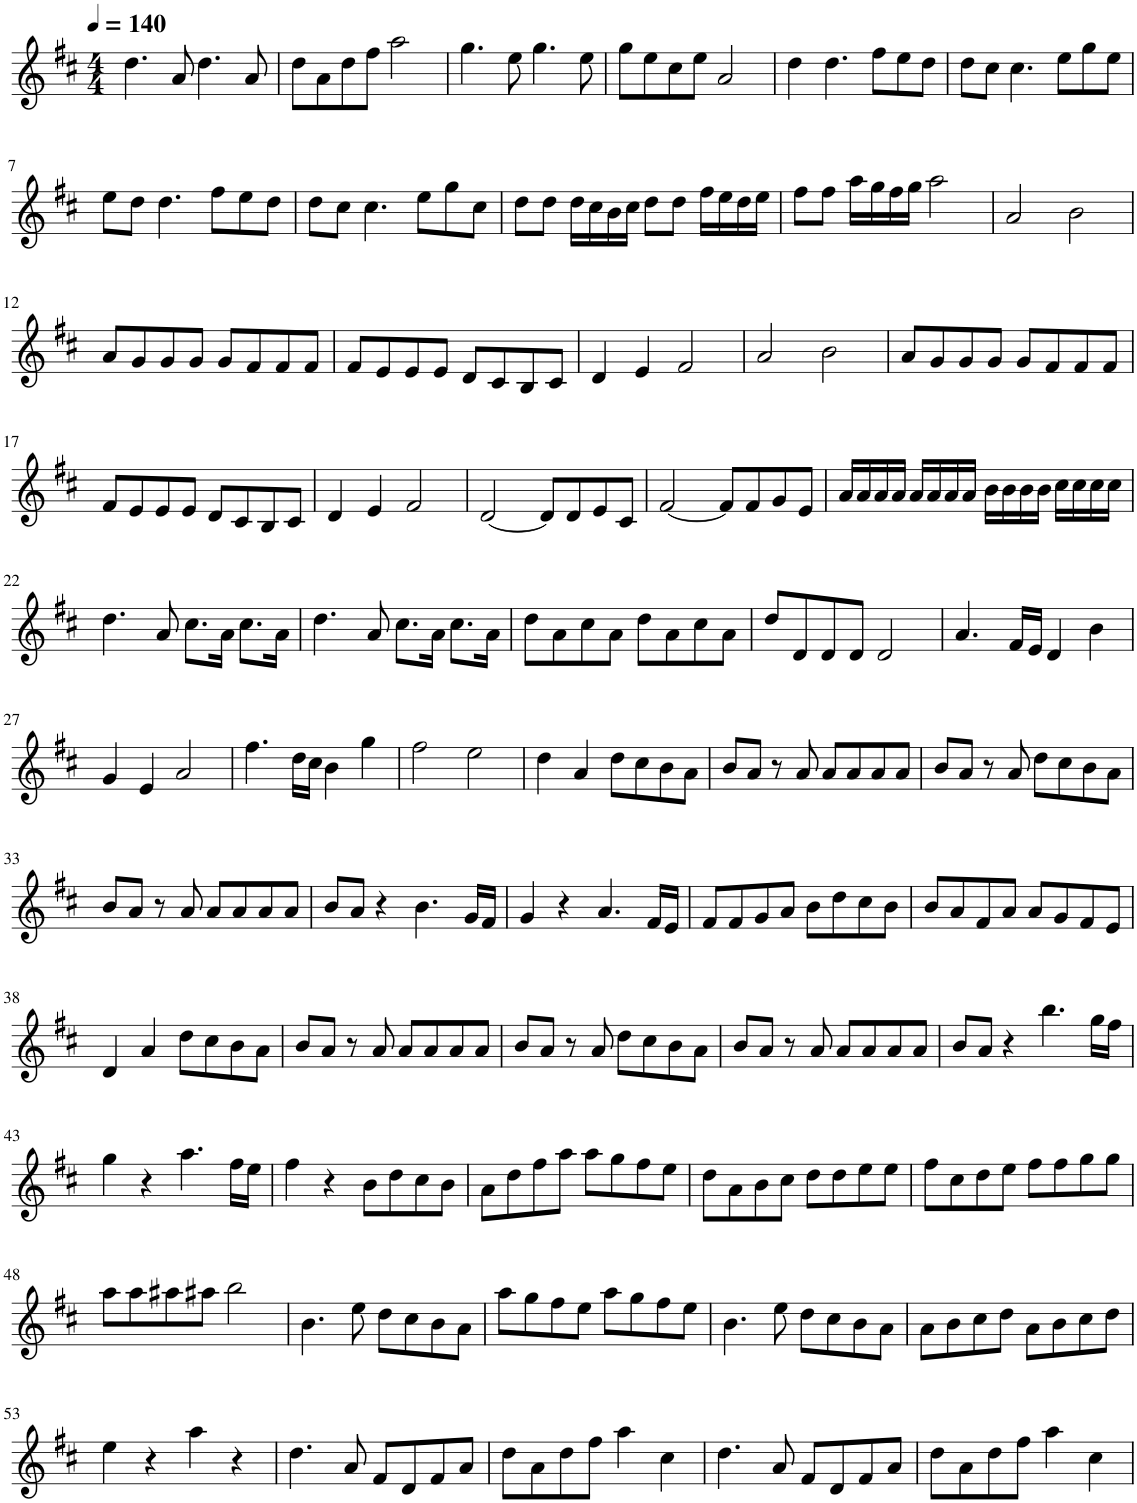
**kern
*part1
*staff1
*I"Violin
*I'Vln
*clefG2
*k[f#c#]
*M4/4
*MM140
=1
4.dd\
8a/
4.dd\
8a/
=2
8dd\L
8a\
8dd\
8ff#\J
2aa\
=3
4.gg\
8ee\
4.gg\
8ee\
=4
8gg\L
8ee\
8cc#\
8ee\J
2a/
=5
4dd\
4.dd\
8ff#\L
8ee\
8dd\J
=6
8dd\L
8cc#\J
4.cc#\
8ee\L
8gg\
8ee\J
!!LO:LB:g=z
=7
8ee\L
8dd\J
4.dd\
8ff#\L
8ee\
8dd\J
=8
8dd\L
8cc#\J
4.cc#\
8ee\L
8gg\
8cc#\J
=9
8dd\L
8dd\J
16dd\LL
16cc#\
16b\
16cc#\JJ
8dd\L
8dd\J
16ff#\LL
16ee\
16dd\
16ee\JJ
=10
8ff#\L
8ff#\J
16aa\LL
16gg\
16ff#\
16gg\JJ
2aa\
=11
2a/
2b\
!!LO:LB:g=z
=12
8a/L
8g/
8g/
8g/J
8g/L
8f#/
8f#/
8f#/J
=13
8f#/L
8e/
8e/
8e/J
8d/L
8c#/
8B/
8c#/J
=14
4d/
4e/
2f#/
=15
2a/
2b\
=16
8a/L
8g/
8g/
8g/J
8g/L
8f#/
8f#/
8f#/J
!!LO:LB:g=z
=17
8f#/L
8e/
8e/
8e/J
8d/L
8c#/
8B/
8c#/J
=18
4d/
4e/
2f#/
=19
[2d/
8d/L]
8d/
8e/
8c#/J
=20
[2f#/
8f#/L]
8f#/
8g/
8e/J
=21
16a/LL
16a/
16a/
16a/JJ
16a/LL
16a/
16a/
16a/JJ
16b\LL
16b\
16b\
16b\JJ
16cc#\LL
16cc#\
16cc#\
16cc#\JJ
!!LO:LB:g=z
=22
4.dd\
8a/
8.cc#\L
16a\Jk
8.cc#\L
16a\Jk
=23
4.dd\
8a/
8.cc#\L
16a\Jk
8.cc#\L
16a\Jk
=24
8dd\L
8a\
8cc#\
8a\J
8dd\L
8a\
8cc#\
8a\J
=25
8dd/L
8d/
8d/
8d/J
2d/
=26
4.a/
16f#/LL
16e/JJ
4d/
4b\
!!LO:LB:g=z
=27
4g/
4e/
2a/
=28
4.ff#\
16dd\LL
16cc#\JJ
4b\
4gg\
=29
2ff#\
2ee\
=30
4dd\
4a/
8dd\L
8cc#\
8b\
8a\J
=31
8b/L
8a/J
8r
8a/
8a/L
8a/
8a/
8a/J
=32
8b/L
8a/J
8r
8a/
8dd\L
8cc#\
8b\
8a\J
!!LO:LB:g=z
=33
8b/L
8a/J
8r
8a/
8a/L
8a/
8a/
8a/J
=34
8b/L
8a/J
4r
4.b\
16g/LL
16f#/JJ
=35
4g/
4r
4.a/
16f#/LL
16e/JJ
=36
8f#/L
8f#/
8g/
8a/J
8b\L
8dd\
8cc#\
8b\J
=37
8b/L
8a/
8f#/
8a/J
8a/L
8g/
8f#/
8e/J
!!LO:LB:g=z
=38
4d/
4a/
8dd\L
8cc#\
8b\
8a\J
=39
8b/L
8a/J
8r
8a/
8a/L
8a/
8a/
8a/J
=40
8b/L
8a/J
8r
8a/
8dd\L
8cc#\
8b\
8a\J
=41
8b/L
8a/J
8r
8a/
8a/L
8a/
8a/
8a/J
=42
8b/L
8a/J
4r
4.bb\
16gg\LL
16ff#\JJ
!!LO:LB:g=z
=43
4gg\
4r
4.aa\
16ff#\LL
16ee\JJ
=44
4ff#\
4r
8b\L
8dd\
8cc#\
8b\J
=45
8a\L
8dd\
8ff#\
8aa\J
8aa\L
8gg\
8ff#\
8ee\J
=46
8dd\L
8a\
8b\
8cc#\J
8dd\L
8dd\
8ee\
8ee\J
=47
8ff#\L
8cc#\
8dd\
8ee\J
8ff#\L
8ff#\
8gg\
8gg\J
!!LO:LB:g=z
=48
8aa\L
8aa\
8aa#X\
8aa#X\J
2bb\
=49
4.b\
8ee\
8dd\L
8cc#\
8b\
8a\J
=50
8aa\L
8gg\
8ff#\
8ee\J
8aa\L
8gg\
8ff#\
8ee\J
=51
4.b\
8ee\
8dd\L
8cc#\
8b\
8a\J
=52
8a\L
8b\
8cc#\
8dd\J
8a\L
8b\
8cc#\
8dd\J
!!LO:LB:g=z
=53
4ee\
4r
4aa\
4r
=54
4.dd\
8a/
8f#/L
8d/
8f#/
8a/J
=55
8dd\L
8a\
8dd\
8ff#\J
4aa\
4cc#\
=56
4.dd\
8a/
8f#/L
8d/
8f#/
8a/J
=57
8dd\L
8a\
8dd\
8ff#\J
4aa\
4cc#\
=
*-
